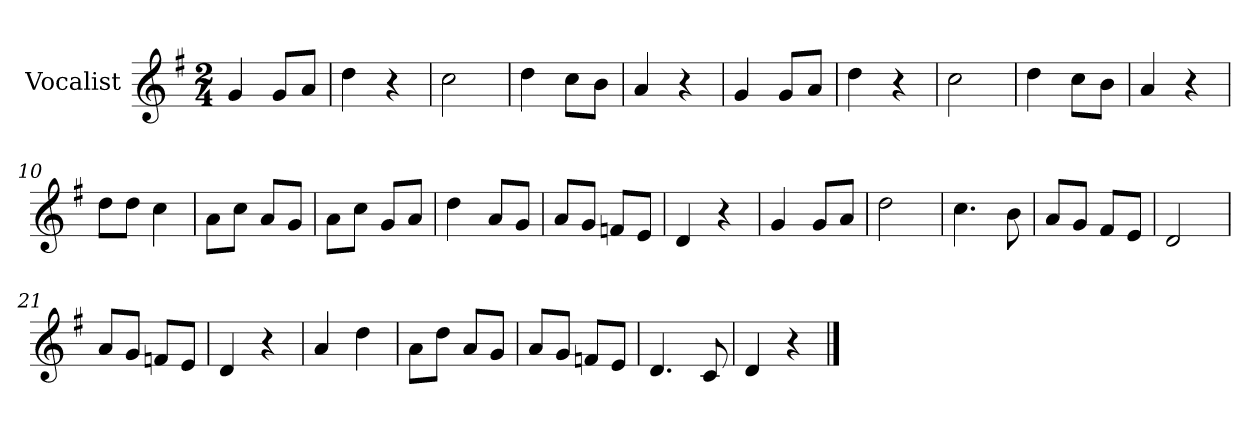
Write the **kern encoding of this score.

**kern
*part1
*staff1
*I"Vocalist
*k[f#]
*G:
*M2/4
=
4g
8gL
8aJ
=1
4dd
4r
=2
2cc
=3
4dd
8ccL
8bJ
=4
4a
4r
=5
4g
8gL
8aJ
=6
4dd
4r
=7
2cc
=8
4dd
8ccL
8bJ
=9
4a
4r
=10
8ddL
8ddJ
4cc
=11
8aL
8ccJ
8aL
8gJ
=12
8aL
8ccJ
8gL
8aJ
=13
4dd
8aL
8gJ
=14
8aL
8gJ
8fnL
8eJ
=15
4d
4r
=16
4g
8gL
8aJ
=17
2dd
=18
4.cc
8b
=19
8aL
8gJ
8f#L
8eJ
=20
2d
=21
8aL
8gJ
8fnL
8eJ
=22
4d
4r
=23
4a
4dd
=24
8aL
8ddJ
8aL
8gJ
=25
8aL
8gJ
8fnL
8eJ
=26
4.d
8c
=27
4d
4r
==
*-
